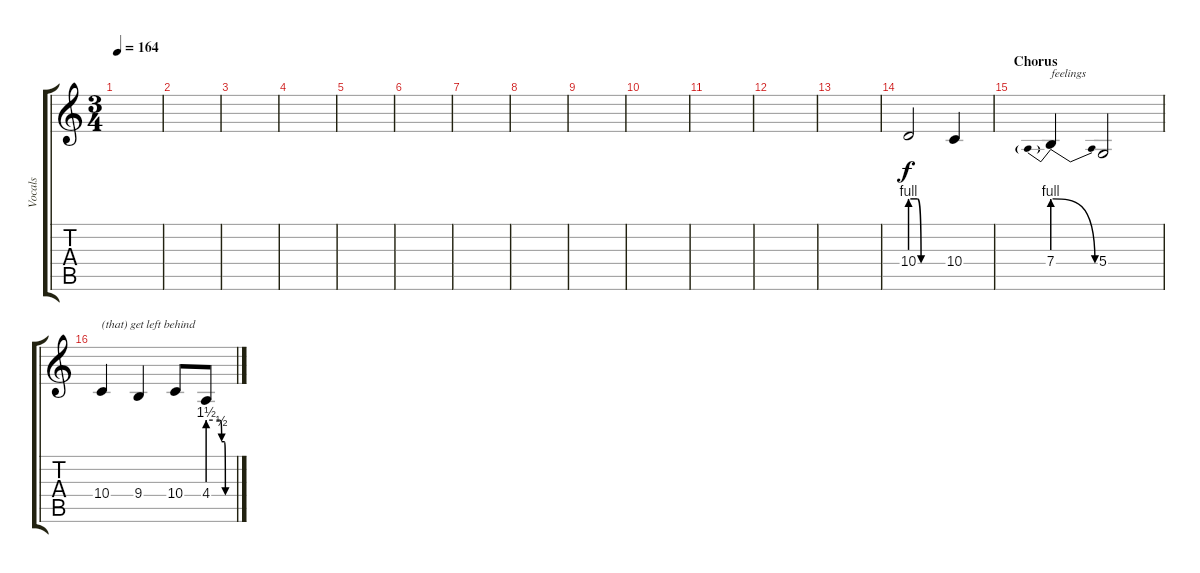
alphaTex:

\track ("Vocals" "Vocals") {instrument lead1square}
\staff {score tabs}
\tuning (E4 B3 G3 D3 A2 E2) {hide}
\ts (3 4)
\tempo 164
\clef g2
\ks c
|
|
|
|
|
|
|
|
|
|
|
|
|
10.4{be (custom 0 4 13 4 20 0 60 0)}.2 10.4.4 |
\section ("" "Chorus")
7.4{be (prebendrelease 0 4 60 0)}.4{txt "feelings"} 5.4.2 |
10.4.4{txt "(that) get left behind"} 9.4.4 10.4.8 4.4{be (custom 0 6 29 6 33 2 40 2 42 0 60 0)}.8
